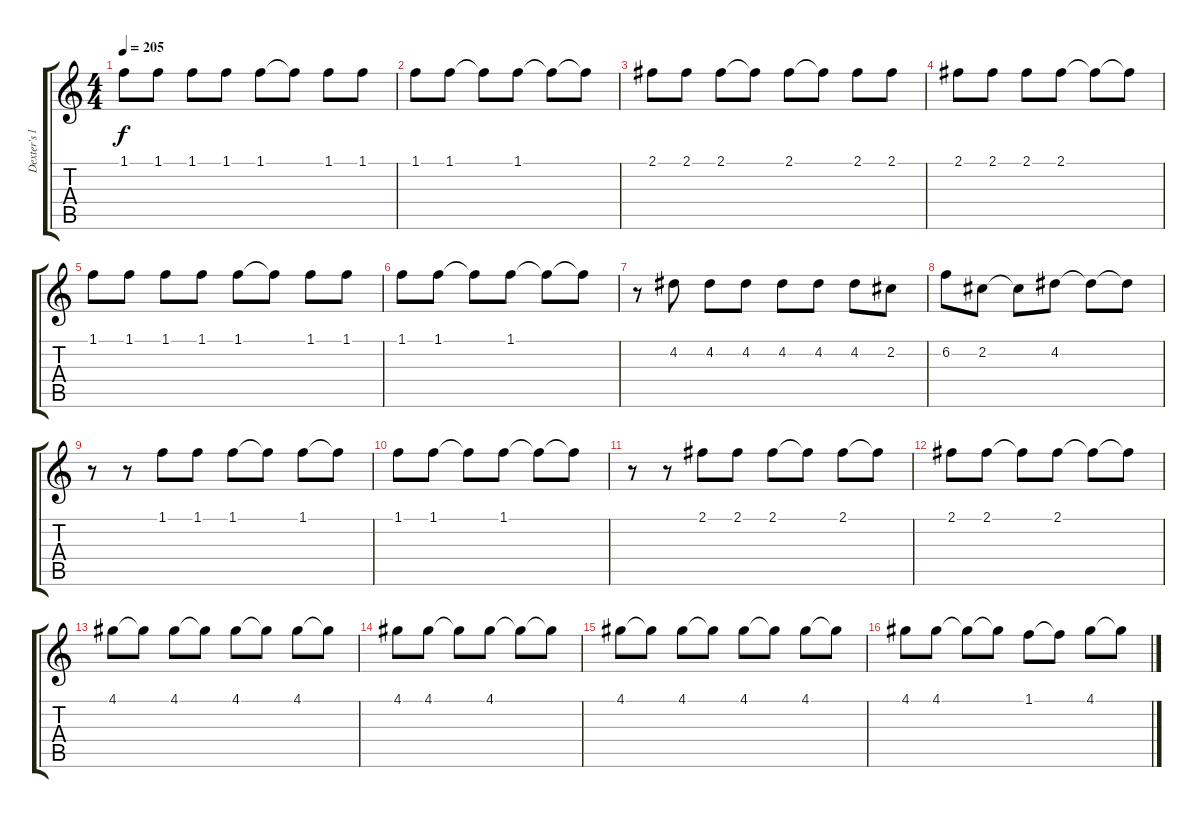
\track ("Dexter's lyrics" "Dexter's l") {instrument distortionguitar}
\staff {score tabs}
\tuning (E4 B3 G3 D3 A2 E2) {hide}
\ts (4 4)
\tempo 205
\clef g2
\ks c
1.1.8{dy f} 1.1.8 1.1.8 1.1.8 1.1.8 1.1{t}.8 1.1.8 1.1.8 |
1.1.8 1.1.8 1.1{t}.8 1.1.8 1.1{t}.8 1.1{t}.8 |
2.1.8 2.1.8 2.1.8 2.1{t}.8 2.1.8 2.1{t}.8 2.1.8 2.1.8 |
2.1.8 2.1.8 2.1.8 2.1.8 2.1{t}.8 2.1{t}.8 |
1.1.8 1.1.8 1.1.8 1.1.8 1.1.8 1.1{t}.8 1.1.8 1.1.8 |
1.1.8 1.1.8 1.1{t}.8 1.1.8 1.1{t}.8 1.1{t}.8 |
r.8 4.2.8 4.2.8 4.2.8 4.2.8 4.2.8 4.2.8 2.2.8 |
6.2.8 2.2.8 2.2{t}.8 4.2.8 4.2{t}.8 4.2{t}.8 |
r.8 r.8 1.1.8 1.1.8 1.1.8 1.1{t}.8 1.1.8 1.1{t}.8 |
1.1.8 1.1.8 1.1{t}.8 1.1.8 1.1{t}.8 1.1{t}.8 |
r.8 r.8 2.1.8 2.1.8 2.1.8 2.1{t}.8 2.1.8 2.1{t}.8 |
2.1.8 2.1.8 2.1{t}.8 2.1.8 2.1{t}.8 2.1{t}.8 |
4.1.8 4.1{t}.8 4.1.8 4.1{t}.8 4.1.8 4.1{t}.8 4.1.8 4.1{t}.8 |
4.1.8 4.1.8 4.1{t}.8 4.1.8 4.1{t}.8 4.1{t}.8 |
4.1.8 4.1{t}.8 4.1.8 4.1{t}.8 4.1.8 4.1{t}.8 4.1.8 4.1{t}.8 |
4.1.8 4.1.8 4.1{t}.8 4.1{t}.8 1.1.8 1.1{t}.8 4.1.8 4.1{t}.8
